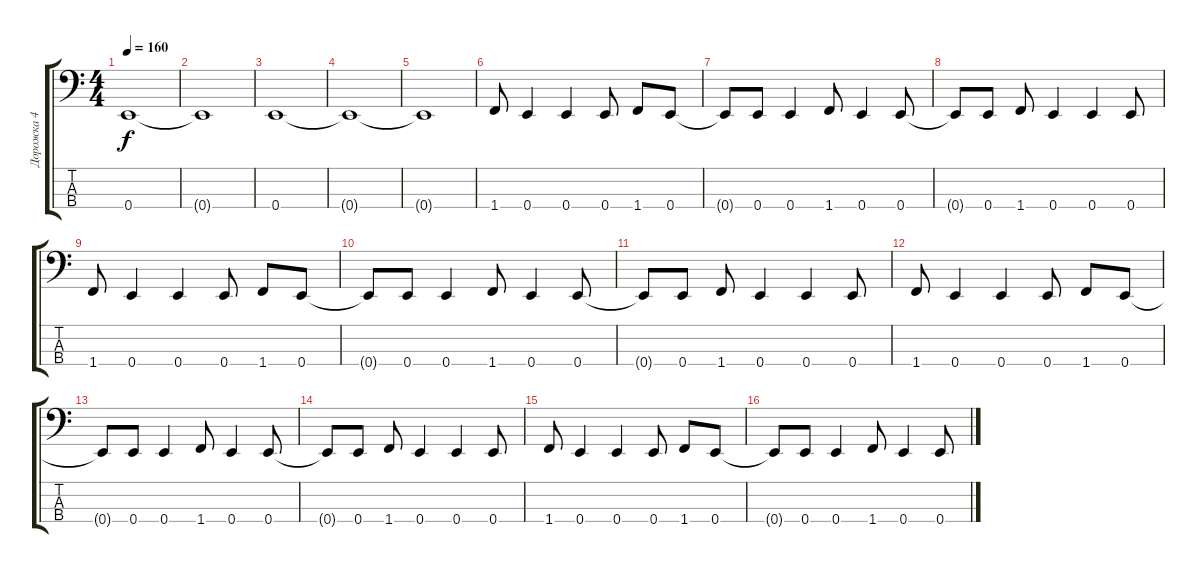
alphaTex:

\track ("Дорожка 4" "Дорожка 4") {instrument electricbassfinger}
\staff {score tabs}
\tuning (G2 D2 A1 E1) {hide}
\ts (4 4)
\tempo 160
\clef f4
\ks c
0.4{t}.1{dy f} |
0.4{t}.1 |
0.4.1 |
0.4{t}.1 |
0.4{t}.1 |
1.4.8 0.4.4 0.4.4 0.4.8 1.4.8 0.4.8 |
0.4{t}.8 0.4.8 0.4.4 1.4.8 0.4.4 0.4.8 |
0.4{t}.8 0.4.8 1.4.8 0.4.4 0.4.4 0.4.8 |
1.4.8 0.4.4 0.4.4 0.4.8 1.4.8 0.4.8 |
0.4{t}.8 0.4.8 0.4.4 1.4.8 0.4.4 0.4.8 |
0.4{t}.8 0.4.8 1.4.8 0.4.4 0.4.4 0.4.8 |
1.4.8 0.4.4 0.4.4 0.4.8 1.4.8 0.4.8 |
0.4{t}.8 0.4.8 0.4.4 1.4.8 0.4.4 0.4.8 |
0.4{t}.8 0.4.8 1.4.8 0.4.4 0.4.4 0.4.8 |
1.4.8 0.4.4 0.4.4 0.4.8 1.4.8 0.4.8 |
0.4{t}.8 0.4.8 0.4.4 1.4.8 0.4.4 0.4.8
